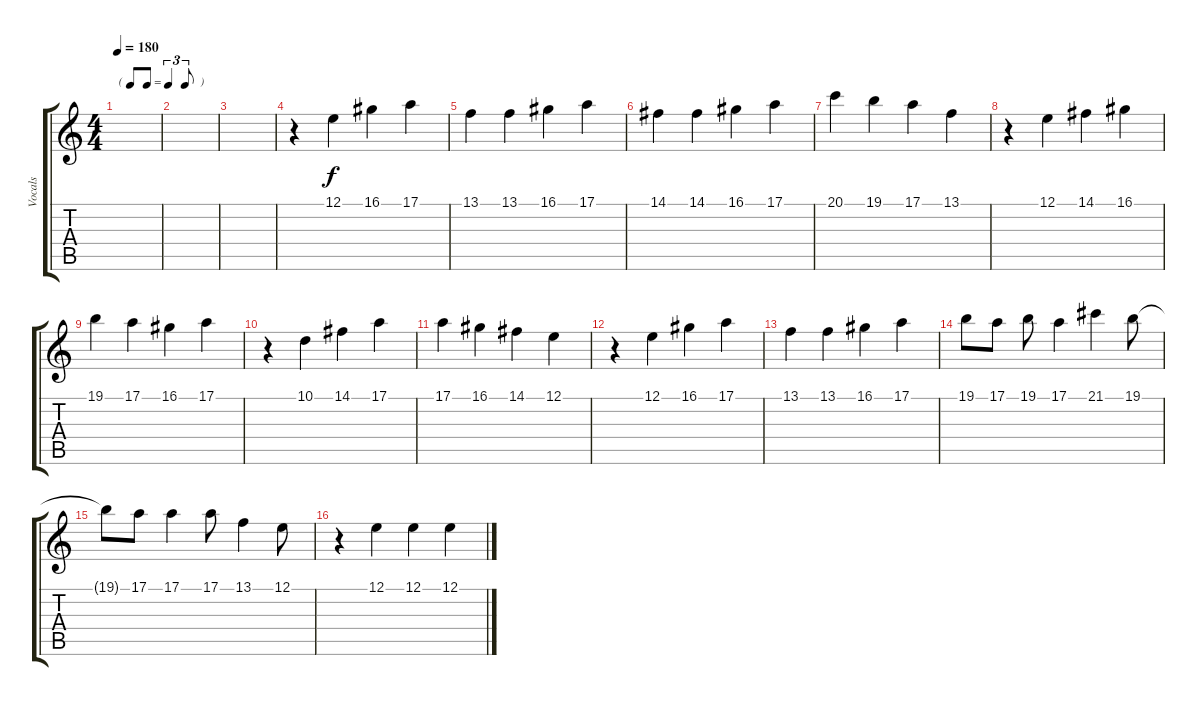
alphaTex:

\track ("Vocals" "Vocals") {instrument flute}
\staff {score tabs}
\tuning (E4 B3 G3 D3 A2 E2) {hide}
\ts (4 4)
\tf triplet8th
\tempo 180
\clef g2
\ks c
|
|
|
r.4 12.1.4 16.1.4 17.1.4 |
13.1.4 13.1.4 16.1.4 17.1.4 |
14.1.4 14.1.4 16.1.4 17.1.4 |
20.1.4 19.1.4 17.1.4 13.1.4 |
r.4 12.1.4 14.1.4 16.1.4 |
19.1.4 17.1.4 16.1.4 17.1.4 |
r.4 10.1.4 14.1.4 17.1.4 |
17.1.4 16.1.4 14.1.4 12.1.4 |
r.4 12.1.4 16.1.4 17.1.4 |
13.1.4 13.1.4 16.1.4 17.1.4 |
19.1.8 17.1.8 19.1.8 17.1.4 21.1.4 19.1.8 |
19.1{t}.8 17.1.8 17.1.4 17.1.8 13.1.4 12.1.8 |
r.4 12.1.4 12.1.4 12.1.4
